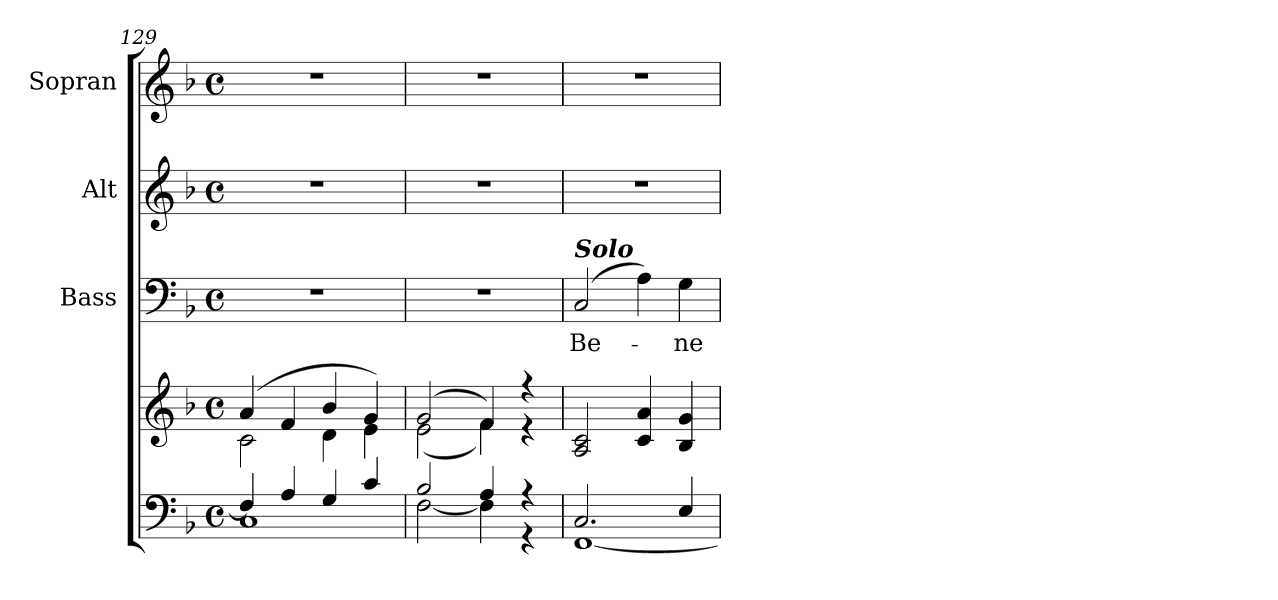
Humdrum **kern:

**kern	**kern	**kern	**text	**kern	**kern
*part4	*part4	*part3	*part3	*part2	*part1
*staff5	*staff4	*staff3	*staff3	*staff2	*staff1
*	*	*I"Bass	*	*I"Alt	*I"Sopran
*	*	*I'B.	*	*I'A.	*I'S.
*clefF4	*clefG2	*clefF4	*	*clefG2	*clefG2
*k[b-]	*k[b-]	*k[b-]	*	*k[b-]	*k[b-]
*F:	*F:	*F:	*	*F:	*F:
*M4/4	*M4/4	*M4/4	*	*M4/4	*M4/4
*met(c)	*met(c)	*met(c)	*	*met(c)	*met(c)
=129	=129	=129	=129	=129	=129
*^	*^	*	*	*	*
4F/]	1C	(4a/	2c\	1r	.	1r	1r
4A/	.	4f/	.	.	.	.	.
4G/	.	4b-/	4d\	.	.	.	.
4c/	.	4g/)	4e\	.	.	.	.
=130	=130	=130	=130	=130	=130	=130	=130
2B-/	[<2F\	(2g/	(<2e\	1r	.	1r	1r
4A/	4F\]	4f/)	4f\)	.	.	.	.
4r	4r	4r	4r	.	.	.	.
=131	=131	=131	=131	=131	=131	=131	=131
!	!	!	!	!LO:TX:a:Bi:t=Solo	!	!	!
!	!	!	!	!	!LO:LY:b	!	!
*	*	*v	*v	*	*	*	*
2.C/	[<1FF	2A/ 2c/	(2C/	Be-	1r	1r
.	.	4c/ 4a/	4A\)	.	.	.
!	!	!	!	!LO:LY:b	!	!
4E/	.	4B-/ 4g/	4G\	-ne-	.	.
*v	*v	*	*	*	*	*
=	=	=	=	=	=
*-	*-	*-	*-	*-	*-
